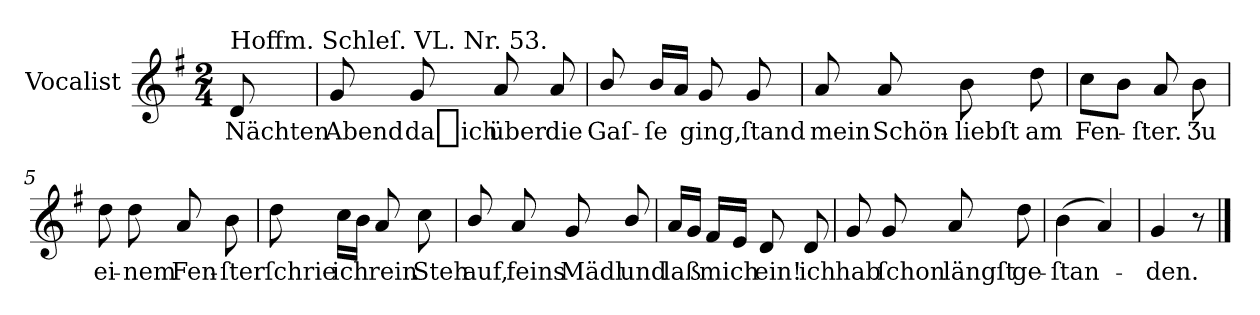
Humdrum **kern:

**kern	**text
*part1	*part1
*staff1	*staff1
*I"Vocalist	*
*k[f#]	*
*G:	*
*M2/4	*
=	=
!LO:TX:a:t=Hoffm. Schleſ. VL. Nr. 53.	!
8d	Nächten
=1	=1
8g	Abend
8g	da_ich
8a	über
8a	die
=2	=2
8b/	Gaſ-
16bLL	-ſe
16aJJ	.
8g	ging,
8g	ſtand
=3	=3
8a	mein
8a	Schön-
8b	-liebſt
8dd	am
=4	=4
8ccL	Fen-
8bJ	.
8a	-ſter.
8b	Ʒu
=5	=5
8dd	ei-
8dd	-nem
8a	Fen-
8b	-ſter
=6	=6
8dd	ſchrie
16ccLL	ich
16bJJ	.
8a	rein
8cc	Steh
=7	=7
8b/	auf,
8a	feins
8g	Mädl
8b/	und
=8	=8
16aLL	laß
16gJJ	.
16f#LL	mich
16eJJ	.
8d	ein!
8d	ich
=9	=9
8g	hab
8g	ſchon
8a	längſt
8dd	ge-
=10	=10
(4b	-ſtan-
4a)	.
=11	=11
4g	-den.
8r	.
==	==
*-	*-
